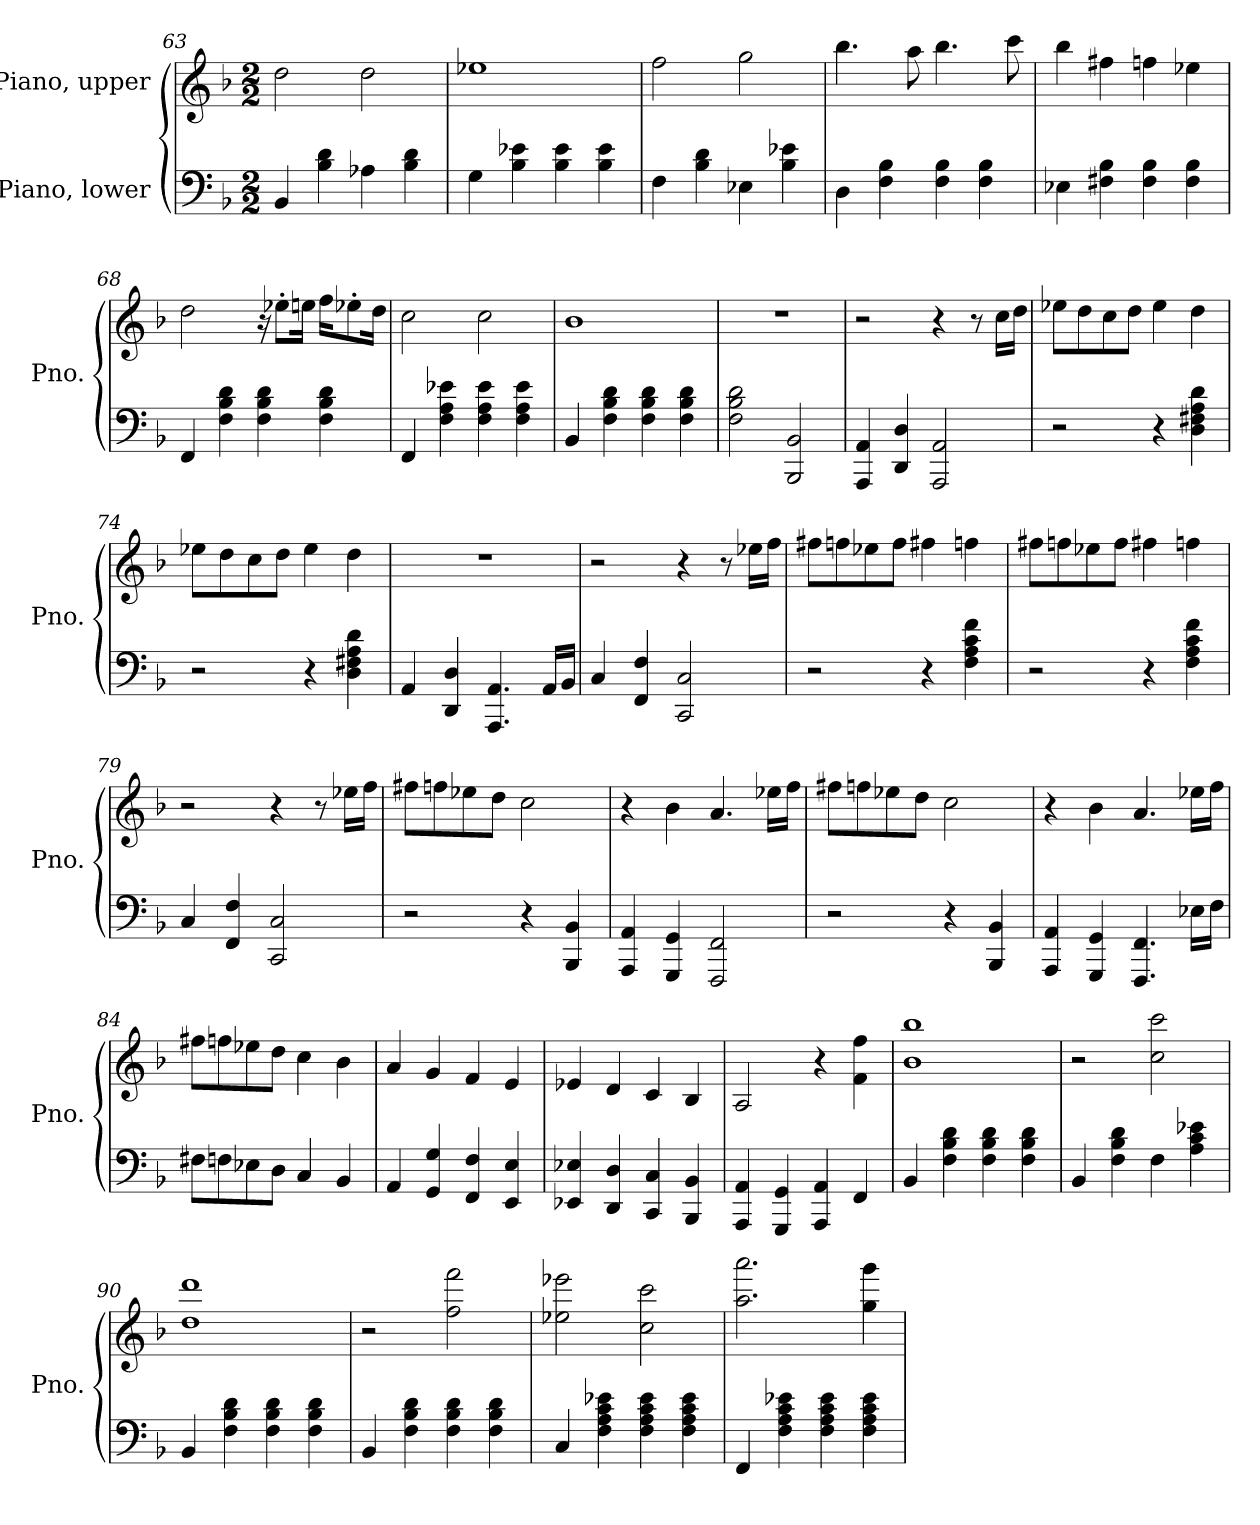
**kern	**kern
*part2	*part1
*staff2	*staff1
*I"Piano, lower	*I"Piano, upper
*I'Pno.	*I'Pno.
*clefF4	*clefG2
*k[b-]	*k[b-]
*M2/2	*M2/2
=63	=63
4BB-/	2dd\
4B-\ 4d\	.
4A-X\	2dd\
4B-\ 4d\	.
=64	=64
4G\	1ee-X
4B-\ 4e-X\	.
4B-\ 4e-\	.
4B-\ 4e-\	.
=65	=65
4F\	2ff\
4B-\ 4d\	.
4E-X\	2gg\
4B-\ 4e-X\	.
!!LO:LB:g=z
=66	=66
4D\	4.bb-\
4F\ 4B-\	.
.	8aa\
4F\ 4B-\	4.bb-\
4F\ 4B-\	.
.	8ccc\
=67	=67
4E-X\	4bb-\
4F#X\ 4B-\	4ff#X\
4F#\ 4B-\	4ffn\
4F#\ 4B-\	4ee-X\
=68	=68
4FF/	2dd\
4F\ 4B-\ 4d\	.
4F\ 4B-\ 4d\	16r
.	8ee-X'\L
.	16een\Jk
4F\ 4B-\ 4d\	16ff\KL
.	8ee-X'\
.	16dd\Jk
=69	=69
4FF/	2cc\
4F\ 4A\ 4e-X\	.
4F\ 4A\ 4e-\	2cc\
4F\ 4A\ 4e-\	.
=70	=70
4BB-/	1b-
4F\ 4B-\ 4d\	.
4F\ 4B-\ 4d\	.
4F\ 4B-\ 4d\	.
=71	=71
2F\ 2B-\ 2d\	1r
2BBB-/ 2BB-/	.
!!LO:PB:g=z
=72	=72
4AAA/ 4AA/	2r
4DD/ 4D/	.
2AAA/ 2AA/	4r
.	8r
.	16cc\LL
.	16dd\JJ
=73	=73
2r	8ee-X\L
.	8dd\
.	8cc\
.	8dd\J
4r	4ee-\
4D\ 4F#X\ 4A\ 4d\	4dd\
=74	=74
2r	8ee-X\L
.	8dd\
.	8cc\
.	8dd\J
4r	4ee-\
4D\ 4F#X\ 4A\ 4d\	4dd\
=75	=75
4AA/	1r
4DD/ 4D/	.
4.AAA/ 4.AA/	.
16AA/LL	.
16BB-/JJ	.
=76	=76
4C/	2r
4FF/ 4F/	.
2CC/ 2C/	4r
.	8r
.	16ee-X\LL
.	16ff\JJ
!!LO:LB:g=z
=77	=77
2r	8ff#X\L
.	8ffn\
.	8ee-X\
.	8ff\J
4r	4ff#X\
4F\ 4A\ 4c\ 4f\	4ffn\
=78	=78
2r	8ff#X\L
.	8ffn\
.	8ee-X\
.	8ff\J
4r	4ff#X\
4F\ 4A\ 4c\ 4f\	4ffn\
=79	=79
4C/	2r
4FF/ 4F/	.
2CC/ 2C/	4r
.	8r
.	16ee-X\LL
.	16ff\JJ
=80	=80
2r	8ff#X\L
.	8ffn\
.	8ee-X\
.	8dd\J
4r	2cc\
4BBB-/ 4BB-/	.
=81	=81
4AAA/ 4AA/	4r
4GGG/ 4GG/	4b-\
2FFF/ 2FF/	4.a/
.	16ee-X\LL
.	16ff\JJ
!!LO:LB:g=z
=82	=82
2r	8ff#X\L
.	8ffn\
.	8ee-X\
.	8dd\J
4r	2cc\
4BBB-/ 4BB-/	.
=83	=83
4AAA/ 4AA/	4r
4GGG/ 4GG/	4b-\
4.FFF/ 4.FF/	4.a/
16E-X\LL	16ee-X\LL
16F\JJ	16ff\JJ
=84	=84
8F#X\L	8ff#X\L
8Fn\	8ffn\
8E-X\	8ee-X\
8D\J	8dd\J
4C/	4cc\
4BB-/	4b-\
=85	=85
4AA/	4a/
4GG/ 4G/	4g/
4FF/ 4F/	4f/
4EE/ 4E/	4e/
=86	=86
4EE-X/ 4E-X/	4e-X/
4DD/ 4D/	4d/
4CC/ 4C/	4c/
4BBB-/ 4BB-/	4B-/
=87	=87
4AAA/ 4AA/	2A/
4GGG/ 4GG/	.
4AAA/ 4AA/	4r
4FF/	4f\ 4ff\
!!LO:LB:g=z
=88	=88
4BB-/	1b- 1bb-
4F\ 4B-\ 4d\	.
4F\ 4B-\ 4d\	.
4F\ 4B-\ 4d\	.
=89	=89
4BB-/	2r
4F\ 4B-\ 4d\	.
4F\	2cc\ 2ccc\
4A\ 4c\ 4e-X\	.
=90	=90
4BB-/	1dd 1ddd
4F\ 4B-\ 4d\	.
4F\ 4B-\ 4d\	.
4F\ 4B-\ 4d\	.
=91	=91
4BB-/	2r
4F\ 4B-\ 4d\	.
4F\ 4B-\ 4d\	2ff\ 2fff\
4F\ 4B-\ 4d\	.
=92	=92
4C/	2ee-X\ 2eee-X\
4F\ 4A\ 4c\ 4e-X\	.
4F\ 4A\ 4c\ 4e-\	2cc\ 2ccc\
4F\ 4A\ 4c\ 4e-\	.
=93	=93
4FF/	2.aa\ 2.aaa\
4F\ 4A\ 4c\ 4e-X\	.
4F\ 4A\ 4c\ 4e-\	.
4F\ 4A\ 4c\ 4e-\	4gg\ 4ggg\
=	=
*-	*-
